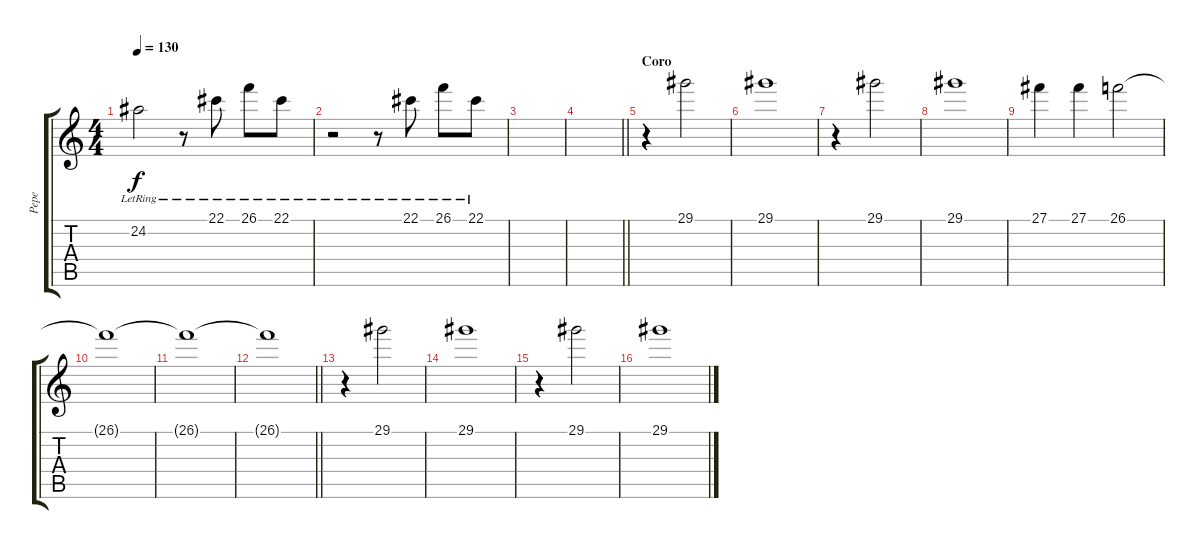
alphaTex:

\track ("Pepe" "Pepe") {instrument electricgrandpiano}
\staff {score tabs}
\tuning (Eb4 Bb3 Gb3 Db3 Ab2 Eb2) {hide}
\ts (4 4)
\tempo 130
\clef g2
\ks c
24.2{lr}.2{dy f} r.8 22.1{lr}.8 26.1{lr}.8 22.1{lr}.8 |
r.2 r.8 22.1{lr}.8 26.1{lr}.8 22.1{lr}.8 |
|
\barLineRight lightlight
|
\section ("" "Coro")
r.4 29.1.2 |
29.1.1 |
r.4 29.1.2 |
29.1.1 |
27.1.4 27.1.4 26.1.2 |
26.1{t}.1 |
26.1{t}.1 |
\barLineRight lightlight
26.1{t}.1 |
r.4 29.1.2 |
29.1.1 |
r.4 29.1.2 |
29.1.1
